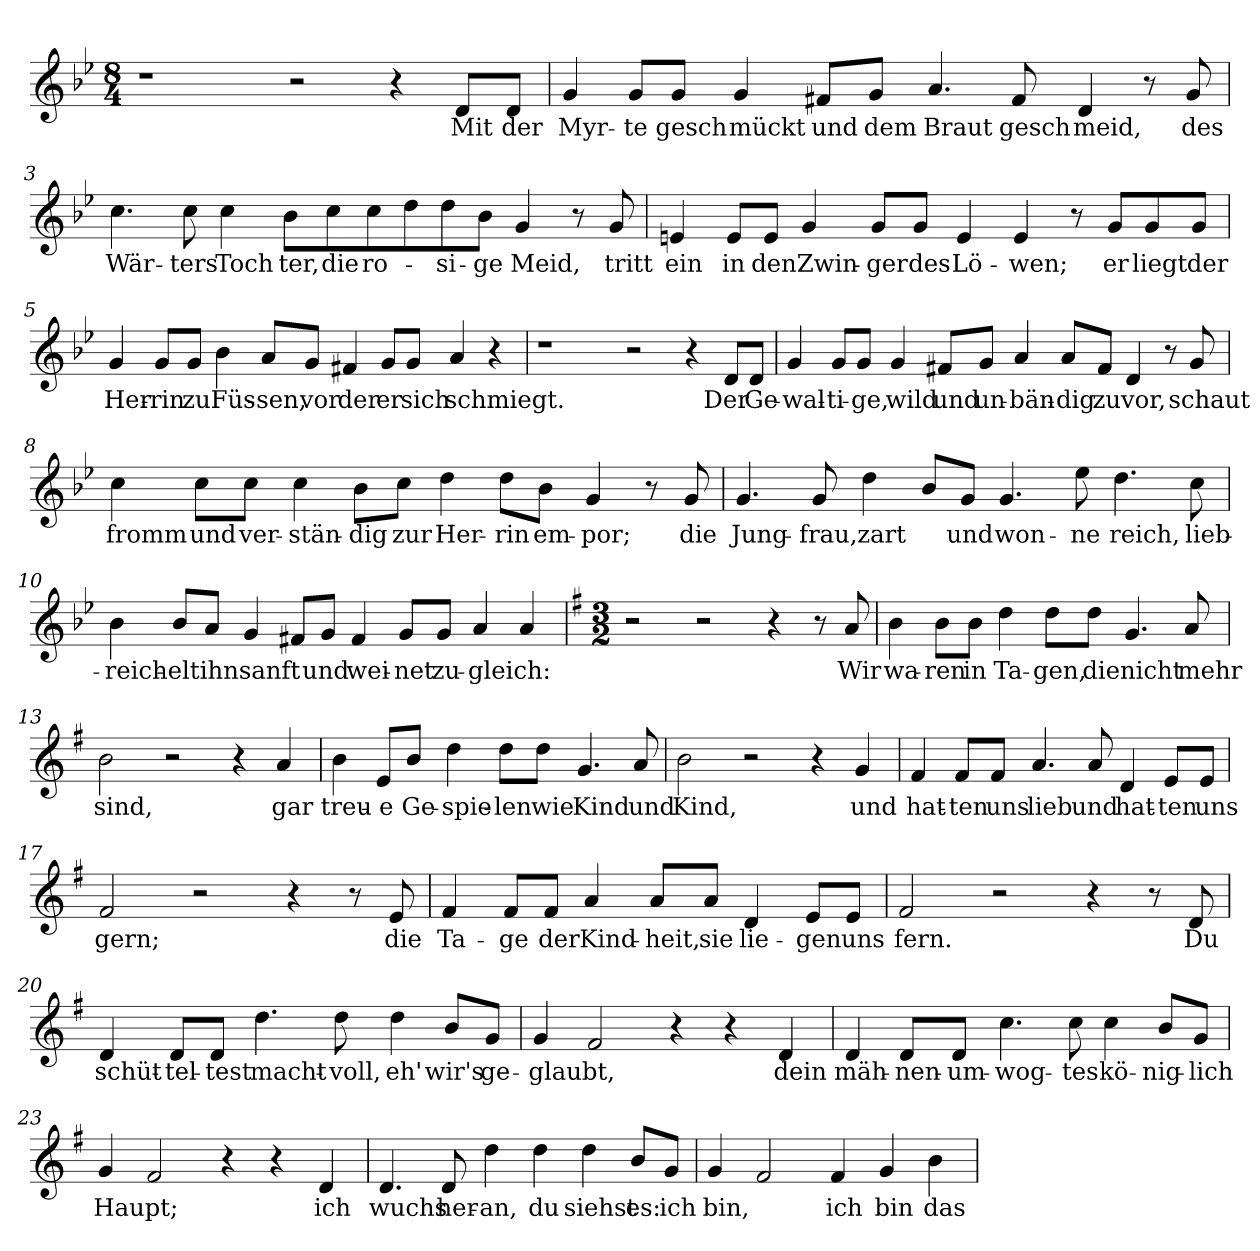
**kern	**text
*part1	*part1
*staff1	*staff1
*clefG2	*
*k[b-e-]	*
*M8/4	*
=1	=1
1r	.
2r	.
4r	.
!	!LO:LY:b
8d/L	Mit
!	!LO:LY:b
8d/J	der
=2	=2
!	!LO:LY:b
4g/	Myr-
!	!LO:LY:b
8g/L	-te
!	!LO:LY:b
8g/J	gesch
!	!LO:LY:b
4g/	mückt
!	!LO:LY:b
8f#X/L	und
!	!LO:LY:b
8g/J	dem
!	!LO:LY:b
4.a/	Braut
!	!LO:LY:b
8f#/	gesch
!	!LO:LY:b
4d/	meid,
8r	.
!	!LO:LY:b
8g/	des
=3	=3
!	!LO:LY:b
4.cc\	Wär-
!	!LO:LY:b
8cc\	-ters
!	!LO:LY:b
4cc\	Toch
!	!LO:LY:b
8b-\L	-ter,
!	!LO:LY:b
8cc\	die
!	!LO:LY:b
8cc\	ro-
8dd\	.
!	!LO:LY:b
8dd\	-si-
!	!LO:LY:b
8b-\J	-ge
!	!LO:LY:b
4g/	Meid,
8r	.
!	!LO:LY:b
8g/	tritt
!!LO:LB:g=z
=4	=4
!	!LO:LY:b
4en/	ein
!	!LO:LY:b
8e/L	in
!	!LO:LY:b
8e/J	den
!	!LO:LY:b
4g/	Zwin-
!	!LO:LY:b
8g/L	-ger
!	!LO:LY:b
8g/J	des
!	!LO:LY:b
4e/	Lö-
!	!LO:LY:b
4e/	-wen;
8r	.
!	!LO:LY:b
8g/L	er
!	!LO:LY:b
8g/	liegt
!	!LO:LY:b
8g/J	der
=5	=5
!	!LO:LY:b
4g/	Her-
!	!LO:LY:b
8g/L	-rin
!	!LO:LY:b
8g/J	zu
!	!LO:LY:b
4b-\	Füs-
!	!LO:LY:b
8a/L	-sen,
!	!LO:LY:b
8g/J	vor
!	!LO:LY:b
4f#X/	der
!	!LO:LY:b
8g/L	er
!	!LO:LY:b
8g/J	sich
!	!LO:LY:b
4a/	schmiegt.
4r	.
=6	=6
1r	.
2r	.
4r	.
!	!LO:LY:b
8d/L	Der
!	!LO:LY:b
8d/J	Ge-
!!LO:LB:g=z
=7	=7
!	!LO:LY:b
4g/	-wal-
!	!LO:LY:b
8g/L	-ti-
!	!LO:LY:b
8g/J	-ge,
!	!LO:LY:b
4g/	wild
!	!LO:LY:b
8f#X/L	und
!	!LO:LY:b
8g/J	un-
!	!LO:LY:b
4a/	-bän-
!	!LO:LY:b
8a/L	-dig
!	!LO:LY:b
8f#/J	zu
!	!LO:LY:b
4d/	vor,
8r	.
!	!LO:LY:b
8g/	schaut
=8	=8
!	!LO:LY:b
4cc\	fromm
!	!LO:LY:b
8cc\L	und
!	!LO:LY:b
8cc\J	ver-
!	!LO:LY:b
4cc\	-stän-
!	!LO:LY:b
8b-\L	-dig
!	!LO:LY:b
8cc\J	zur
!	!LO:LY:b
4dd\	Her-
!	!LO:LY:b
8dd\L	-rin
!	!LO:LY:b
8b-\J	em-
!	!LO:LY:b
4g/	-por;
8r	.
!	!LO:LY:b
8g/	die
!!LO:LB:g=z
=9	=9
!	!LO:LY:b
4.g/	Jung-
!	!LO:LY:b
8g/	-frau,
!	!LO:LY:b
4dd\	zart
8b-/L	.
!	!LO:LY:b
8g/J	und
!	!LO:LY:b
4.g/	won-
!	!LO:LY:b
8ee-\	-ne
!	!LO:LY:b
4.dd\	reich,
!	!LO:LY:b
8cc\	lieb-
=10	=10
!	!LO:LY:b
4b-\	-reich-
!	!LO:LY:b
8b-/L	-elt
!	!LO:LY:b
8a/J	ihn
!	!LO:LY:b
4g/	sanft
8f#X/L	.
!	!LO:LY:b
8g/J	und
!	!LO:LY:b
4f#/	wei-
!	!LO:LY:b
8g/L	-net
!	!LO:LY:b
8g/J	zu-
!	!LO:LY:b
4a/	-gleich:
4a/	.
=11	=11
*k[f#]	*
*M3/2	*
2r	.
2r	.
4r	.
8r	.
!	!LO:LY:b
8a/	Wir
!!LO:LB:g=z
=12	=12
!	!LO:LY:b
4b\	wa-
!	!LO:LY:b
8b\L	-ren
!	!LO:LY:b
8b\J	in
!	!LO:LY:b
4dd\	Ta-
!	!LO:LY:b
8dd\L	-gen,
!	!LO:LY:b
8dd\J	die
!	!LO:LY:b
4.g/	nicht
!	!LO:LY:b
8a/	mehr
=13	=13
!	!LO:LY:b
2b\	sind,
2r	.
4r	.
!	!LO:LY:b
4a/	gar
=14	=14
!	!LO:LY:b
4b\	treu-
!	!LO:LY:b
8e/L	-e
!	!LO:LY:b
8b/J	Ge-
!	!LO:LY:b
4dd\	-spie-
!	!LO:LY:b
8dd\L	-len
!	!LO:LY:b
8dd\J	wie
!	!LO:LY:b
4.g/	Kind
!	!LO:LY:b
8a/	und
=15	=15
!	!LO:LY:b
2b\	Kind,
2r	.
4r	.
!	!LO:LY:b
4g/	und
!!LO:LB:g=z
=16	=16
!	!LO:LY:b
4f#/	hat-
!	!LO:LY:b
8f#/L	-ten
!	!LO:LY:b
8f#/J	uns
!	!LO:LY:b
4.a/	lieb
!	!LO:LY:b
8a/	und
!	!LO:LY:b
4d/	hat-
!	!LO:LY:b
8e/L	-ten
!	!LO:LY:b
8e/J	uns
=17	=17
!	!LO:LY:b
2f#/	gern;
2r	.
4r	.
8r	.
!	!LO:LY:b
8e/	die
=18	=18
!	!LO:LY:b
4f#/	Ta-
!	!LO:LY:b
8f#/L	-ge
!	!LO:LY:b
8f#/J	der
!	!LO:LY:b
4a/	Kind-
!	!LO:LY:b
8a/L	-heit,
!	!LO:LY:b
8a/J	sie
!	!LO:LY:b
4d/	lie-
!	!LO:LY:b
8e/L	-gen
!	!LO:LY:b
8e/J	uns
=19	=19
!	!LO:LY:b
2f#/	fern.
2r	.
4r	.
8r	.
!	!LO:LY:b
8d/	Du
!!LO:LB:g=z
=20	=20
!	!LO:LY:b
4d/	schüt-
!	!LO:LY:b
8d/L	-tel-
!	!LO:LY:b
8d/J	-test
!	!LO:LY:b
4.dd\	macht-
!	!LO:LY:b
8dd\	-voll,
!	!LO:LY:b
4dd\	eh'
!	!LO:LY:b
8b/L	wir's
!	!LO:LY:b
8g/J	ge-
=21	=21
!	!LO:LY:b
4g/	-glaubt,
2f#/	.
4r	.
4r	.
!	!LO:LY:b
4d/	dein
=22	=22
!	!LO:LY:b
4d/	mäh-
!	!LO:LY:b
8d/L	-nen-
!	!LO:LY:b
8d/J	-um-
!	!LO:LY:b
4.cc\	-wog-
!	!LO:LY:b
8cc\	-tes
!	!LO:LY:b
4cc\	kö-
!	!LO:LY:b
8b/L	-nig-
!	!LO:LY:b
8g/J	-lich
=23	=23
!	!LO:LY:b
4g/	Haupt;
2f#/	.
4r	.
4r	.
!	!LO:LY:b
4d/	ich
!!LO:LB:g=z
=24	=24
!	!LO:LY:b
4.d/	wuchs
!	!LO:LY:b
8d/	her-
!	!LO:LY:b
4dd\	-an,
!	!LO:LY:b
4dd\	du
!	!LO:LY:b
4dd\	siehst
!	!LO:LY:b
8b/L	es:
!	!LO:LY:b
8g/J	ich
=25	=25
!	!LO:LY:b
4g/	bin,
2f#/	.
!	!LO:LY:b
4f#/	ich
!	!LO:LY:b
4g/	bin
!	!LO:LY:b
4b\	das
=	=
*-	*-
